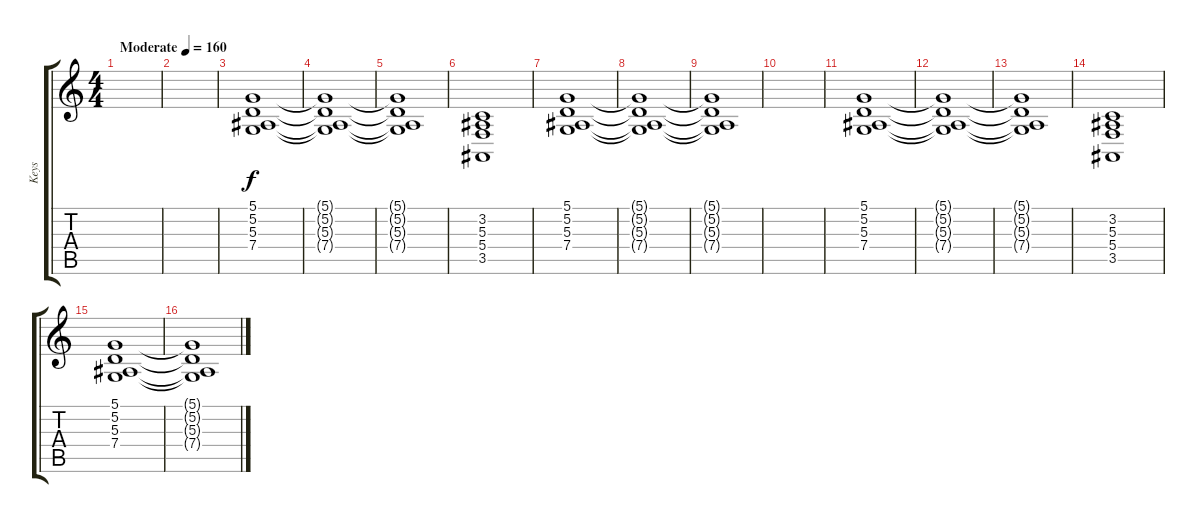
\track ("Keys" "Keys") {instrument synthstrings1}
\staff {score tabs}
\tuning (D4 A3 F3 C3 G2 C2) {hide}
\ts (4 4)
\tempo (160 "Moderate")
\clef g2
\ks c
|
|
(5.1 5.2 5.3 7.4).1 |
(5.1{t} 5.2{t} 5.3{t} 7.4{t}).1 |
(5.1{t} 5.2{t} 5.3{t} 7.4{t}).1 |
(3.2 5.3 5.4 3.5).1 |
(5.1 5.2 5.3 7.4).1 |
(5.1{t} 5.2{t} 5.3{t} 7.4{t}).1 |
(5.1{t} 5.2{t} 5.3{t} 7.4{t}).1 |
|
(5.1 5.2 5.3 7.4).1 |
(5.1{t} 5.2{t} 5.3{t} 7.4{t}).1 |
(5.1{t} 5.2{t} 5.3{t} 7.4{t}).1 |
(3.2 5.3 5.4 3.5).1 |
(5.1 5.2 5.3 7.4).1 |
(5.1{t} 5.2{t} 5.3{t} 7.4{t}).1
